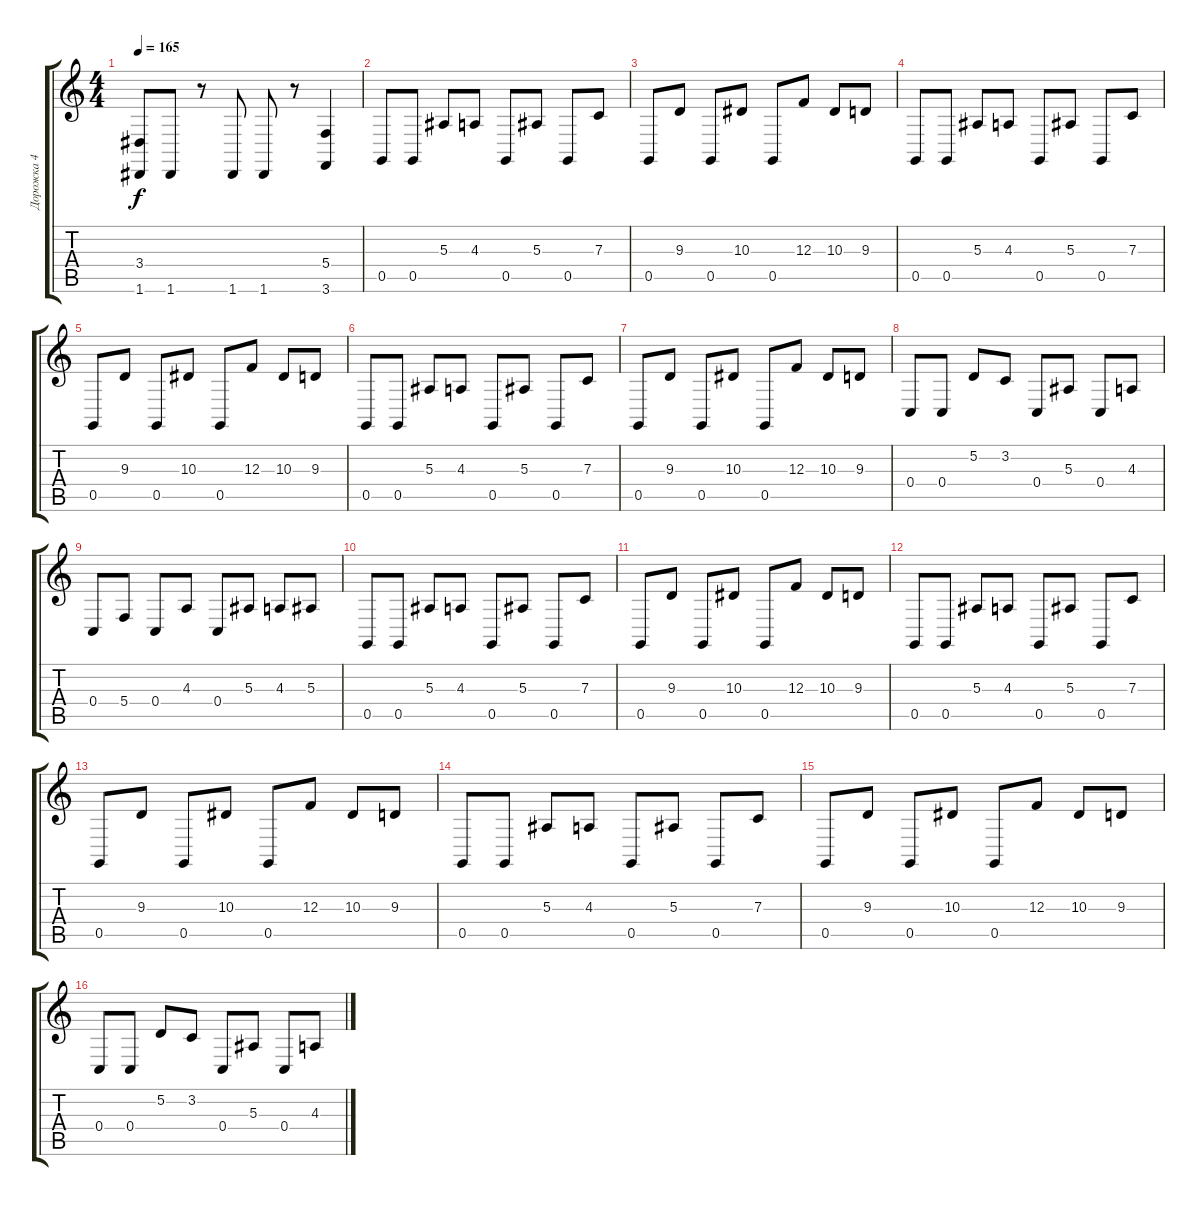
\track ("Дорожка 4" "Дорожка 4") {instrument acousticgrandpiano}
\staff {score tabs}
\tuning (D4 A3 F3 C3 G2 D2) {hide}
\ts (4 4)
\tempo 165
\clef g2
\ks c
(3.4{t} 1.6{t}).8{dy f} 1.6.8 r.8 1.6.8 1.6.8 r.8 (5.4 3.6).4 |
0.5.8 0.5.8 5.3.8 4.3.8 0.5.8 5.3.8 0.5.8 7.3.8 |
0.5.8 9.3.8 0.5.8 10.3.8 0.5.8 12.3.8 10.3.8 9.3.8 |
0.5.8 0.5.8 5.3.8 4.3.8 0.5.8 5.3.8 0.5.8 7.3.8 |
0.5.8 9.3.8 0.5.8 10.3.8 0.5.8 12.3.8 10.3.8 9.3.8 |
0.5.8 0.5.8 5.3.8 4.3.8 0.5.8 5.3.8 0.5.8 7.3.8 |
0.5.8 9.3.8 0.5.8 10.3.8 0.5.8 12.3.8 10.3.8 9.3.8 |
0.4.8 0.4.8 5.2.8 3.2.8 0.4.8 5.3.8 0.4.8 4.3.8 |
0.4.8 5.4.8 0.4.8 4.3.8 0.4.8 5.3.8 4.3.8 5.3.8 |
0.5.8 0.5.8 5.3.8 4.3.8 0.5.8 5.3.8 0.5.8 7.3.8 |
0.5.8 9.3.8 0.5.8 10.3.8 0.5.8 12.3.8 10.3.8 9.3.8 |
0.5.8 0.5.8 5.3.8 4.3.8 0.5.8 5.3.8 0.5.8 7.3.8 |
0.5.8 9.3.8 0.5.8 10.3.8 0.5.8 12.3.8 10.3.8 9.3.8 |
0.5.8 0.5.8 5.3.8 4.3.8 0.5.8 5.3.8 0.5.8 7.3.8 |
0.5.8 9.3.8 0.5.8 10.3.8 0.5.8 12.3.8 10.3.8 9.3.8 |
0.4.8 0.4.8 5.2.8 3.2.8 0.4.8 5.3.8 0.4.8 4.3.8
